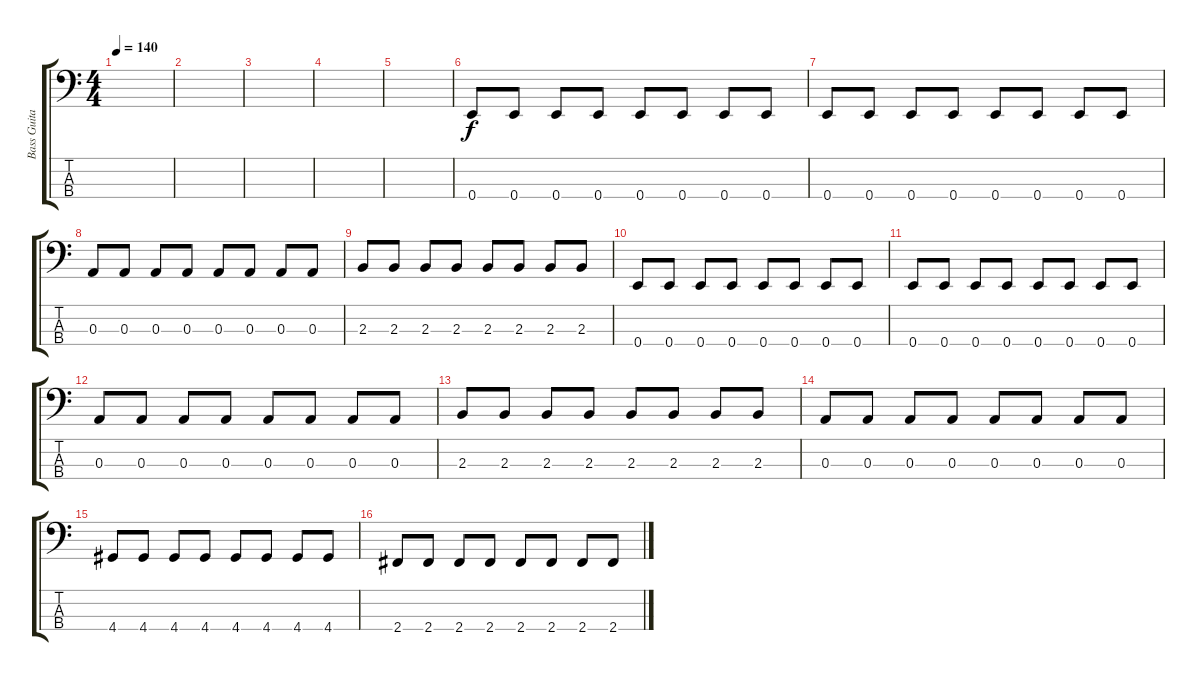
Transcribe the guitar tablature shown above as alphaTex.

\track ("Bass Guitar" "Bass Guita") {instrument electricbassfinger}
\staff {score tabs}
\tuning (G2 D2 A1 E1) {hide}
\ts (4 4)
\tempo 140
\clef f4
\ks c
|
|
|
|
|
0.4.8 0.4.8 0.4.8 0.4.8 0.4.8 0.4.8 0.4.8 0.4.8 |
0.4.8 0.4.8 0.4.8 0.4.8 0.4.8 0.4.8 0.4.8 0.4.8 |
0.3.8 0.3.8 0.3.8 0.3.8 0.3.8 0.3.8 0.3.8 0.3.8 |
2.3.8 2.3.8 2.3.8 2.3.8 2.3.8 2.3.8 2.3.8 2.3.8 |
0.4.8 0.4.8 0.4.8 0.4.8 0.4.8 0.4.8 0.4.8 0.4.8 |
0.4.8 0.4.8 0.4.8 0.4.8 0.4.8 0.4.8 0.4.8 0.4.8 |
0.3.8 0.3.8 0.3.8 0.3.8 0.3.8 0.3.8 0.3.8 0.3.8 |
2.3.8 2.3.8 2.3.8 2.3.8 2.3.8 2.3.8 2.3.8 2.3.8 |
0.3.8 0.3.8 0.3.8 0.3.8 0.3.8 0.3.8 0.3.8 0.3.8 |
4.4.8 4.4.8 4.4.8 4.4.8 4.4.8 4.4.8 4.4.8 4.4.8 |
2.4.8 2.4.8 2.4.8 2.4.8 2.4.8 2.4.8 2.4.8 2.4.8
